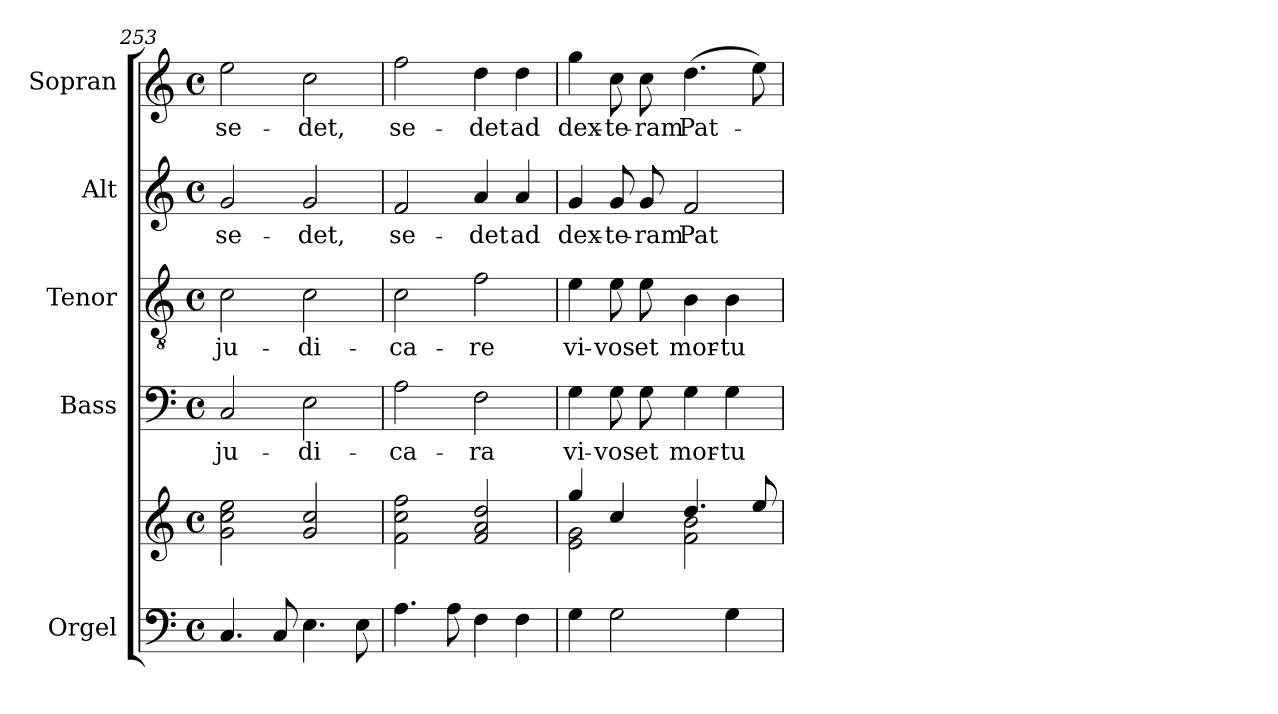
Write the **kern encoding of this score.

**kern	**kern	**kern	**text	**kern	**text	**kern	**text	**kern	**text
*part5	*part5	*part4	*part4	*part3	*part3	*part2	*part2	*part1	*part1
*staff6	*staff5	*staff4	*staff4	*staff3	*staff3	*staff2	*staff2	*staff1	*staff1
*I"Orgel	*	*I"Bass	*	*I"Tenor	*	*I"Alt	*	*I"Sopran	*
*I'Org.	*	*I'B.	*	*I'T.	*	*I'A.	*	*I'S.	*
*clefF4	*clefG2	*clefF4	*	*clefGv2	*	*clefG2	*	*clefG2	*
*k[]	*k[]	*k[]	*	*k[]	*	*k[]	*	*k[]	*
*C:	*C:	*C:	*	*C:	*	*C:	*	*C:	*
*M4/4	*M4/4	*M4/4	*	*M4/4	*	*M4/4	*	*M4/4	*
*met(c)	*met(c)	*met(c)	*	*met(c)	*	*met(c)	*	*met(c)	*
=253	=253	=253	=253	=253	=253	=253	=253	=253	=253
!	!	!	!LO:LY:b	!	!LO:LY:b	!	!LO:LY:b	!	!LO:LY:b
4.C/	2g\ 2cc\ 2ee\	2C/	ju-	2c\	ju-	2g/	se-	2ee\	se-
8C/	.	.	.	.	.	.	.	.	.
!	!	!	!LO:LY:b	!	!LO:LY:b	!	!LO:LY:b	!	!LO:LY:b
4.E\	2g/ 2cc/	2E\	-di-	2c\	-di-	2g/	-det,	2cc\	-det,
8E\	.	.	.	.	.	.	.	.	.
=254	=254	=254	=254	=254	=254	=254	=254	=254	=254
!	!	!	!LO:LY:b	!	!LO:LY:b	!	!LO:LY:b	!	!LO:LY:b
4.A\	2f\ 2cc\ 2ff\	2A\	-ca-	2c\	-ca-	2f/	se-	2ff\	se-
8A\	.	.	.	.	.	.	.	.	.
!	!	!	!LO:LY:b	!	!LO:LY:b	!	!LO:LY:b	!	!LO:LY:b
4F\	2f/ 2a/ 2dd/	2F\	-ra	2f\	-re	4a/	-det	4dd\	-det
!	!	!	!	!	!	!	!LO:LY:b	!	!LO:LY:b
4F\	.	.	.	.	.	4a/	ad	4dd\	ad
=255	=255	=255	=255	=255	=255	=255	=255	=255	=255
*	*^	*	*	*	*	*	*	*	*
!	!	!	!	!LO:LY:b	!	!LO:LY:b	!	!LO:LY:b	!	!LO:LY:b
4G\	4gg/	2e\ 2g\	4G\	vi-	4e\	vi-	4g/	dex-	4gg\	dex-
!	!	!	!	!LO:LY:b	!	!LO:LY:b	!	!LO:LY:b	!	!LO:LY:b
2G\	4cc/	.	8G\	-vos	8e\	-vos	8g/	-te-	8cc\	-te-
!	!	!	!	!LO:LY:b	!	!LO:LY:b	!	!LO:LY:b	!	!LO:LY:b
.	.	.	8G\	et	8e\	et	8g/	-ram	8cc\	-ram
!	!	!	!	!LO:LY:b	!	!LO:LY:b	!	!LO:LY:b	!	!LO:LY:b
.	4.dd/	2f\ 2b\	4G\	mor-	4B\	mor-	2f/	Pat-	(>4.dd\	Pat-
!	!	!	!	!LO:LY:b	!	!LO:LY:b	!	!	!	!
4G\	.	.	4G\	-tu-	4B\	-tu-	.	.	.	.
.	8ee/	.	.	.	.	.	.	.	8ee\)	.
*	*v	*v	*	*	*	*	*	*	*	*
=	=	=	=	=	=	=	=	=	=
*-	*-	*-	*-	*-	*-	*-	*-	*-	*-
